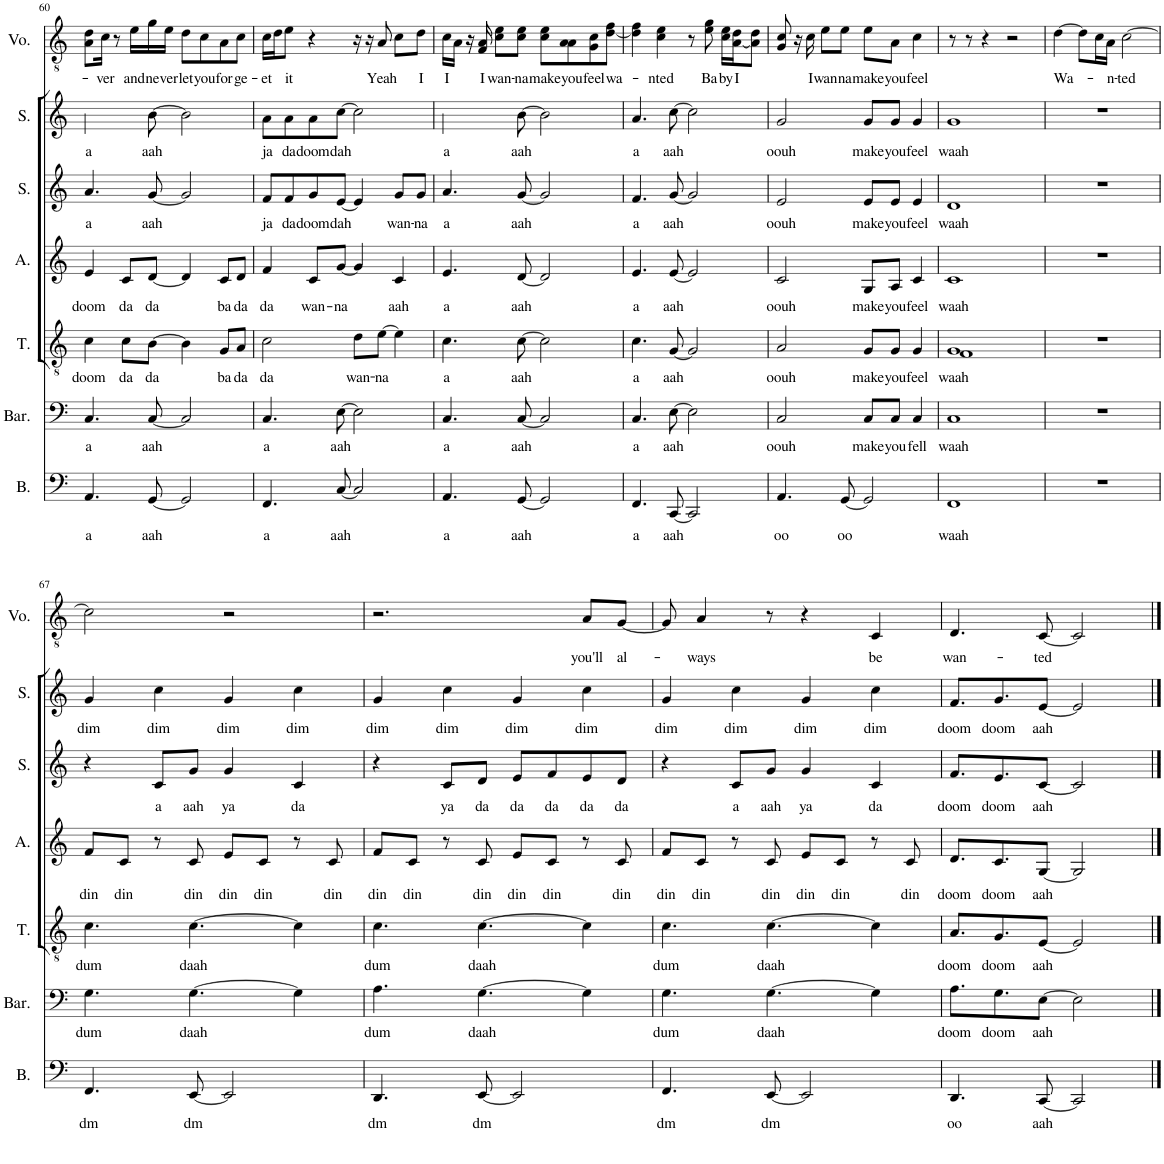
**kern	**text	**kern	**text	**kern	**text	**kern	**text	**kern	**text	**kern	**text	**kern	**text
*part7	*part7	*part6	*part6	*part5	*part5	*part4	*part4	*part3	*part3	*part2	*part2	*part1	*part1
*staff7	*staff7	*staff6	*staff6	*staff5	*staff5	*staff4	*staff4	*staff3	*staff3	*staff2	*staff2	*staff1	*staff1
*I"Bass	*	*I"Baritone	*	*I"Tenor	*	*I"Alto	*	*I"Soprano	*	*I"Soprano	*	*I"Voice	*
*I'B.	*	*I'Bar.	*	*I'T.	*	*I'A.	*	*I'S.	*	*I'S.	*	*I'Vo.	*
!!LO:PB:g=z
*clefF4	*	*clefF4	*	*clefGv2	*	*clefG2	*	*clefG2	*	*clefG2	*	*clefGv2	*
*k[]	*	*k[]	*	*k[]	*	*k[]	*	*k[]	*	*k[]	*	*k[]	*
*M4/4	*	*M4/4	*	*M4/4	*	*M4/4	*	*M4/4	*	*M4/4	*	*M4/4	*
=60	=60	=60	=60	=60	=60	=60	=60	=60	=60	=60	=60	=60	=60
!	!LO:LY:b	!	!LO:LY:b	!	!LO:LY:b	!	!LO:LY:b	!	!LO:LY:b	!	!LO:LY:b	!	!
4.AA/	a	4.C/	a	4c\	doom	4e/	doom	4.a/	a	4.cc\	a	8A\ 8d\L	.
!	!	!	!	!	!	!	!	!	!	!	!	!	!LO:LY:b
.	.	.	.	.	.	.	.	.	.	.	.	16c\Jk	-ver
.	.	.	.	.	.	.	.	.	.	.	.	8r	.
!	!	!	!	!	!LO:LY:b	!	!LO:LY:b	!	!	!	!	!	!
.	.	.	.	8c\L	da	8c/L	da	.	.	.	.	.	.
!	!	!	!	!	!	!	!	!	!	!	!	!	!LO:LY:b
.	.	.	.	.	.	.	.	.	.	.	.	16e\LL	and
!	!LO:LY:b	!	!LO:LY:b	!	!LO:LY:b	!	!LO:LY:b	!	!LO:LY:b	!	!LO:LY:b	!	!LO:LY:b
[8GG/	aah	[8C/	aah	[8B\J	da	[8d/J	da	[8g/	aah	[8b\	aah	16g\	ne
!	!	!	!	!	!	!	!	!	!	!	!	!	!LO:LY:b
.	.	.	.	.	.	.	.	.	.	.	.	16e\JJ	ver
!	!	!	!	!	!	!	!	!	!	!	!	!	!LO:LY:b
2GG/]	.	2C/]	.	4B\]	.	4d/]	.	2g/]	.	2b\]	.	8d\L	let
!	!	!	!	!	!	!	!	!	!	!	!	!	!LO:LY:b
.	.	.	.	.	.	.	.	.	.	.	.	8c\	you
!	!	!	!	!	!LO:LY:b	!	!LO:LY:b	!	!	!	!	!	!LO:LY:b
.	.	.	.	8G/L	ba	8c/L	ba	.	.	.	.	8A\	for
!	!	!	!	!	!LO:LY:b	!	!LO:LY:b	!	!	!	!	!	!LO:LY:b
.	.	.	.	8A/J	da	8d/J	da	.	.	.	.	8c\J	ge-
=61	=61	=61	=61	=61	=61	=61	=61	=61	=61	=61	=61	=61	=61
!	!LO:LY:b	!	!LO:LY:b	!	!LO:LY:b	!	!LO:LY:b	!	!LO:LY:b	!	!LO:LY:b	!	!LO:LY:b
4.FF/	a	4.C/	a	2c\	da	4f/	da	8f/L	ja	8a\L	ja	16c\LL	-et
.	.	.	.	.	.	.	.	.	.	.	.	16d\J	.
!	!	!	!	!	!	!	!	!	!LO:LY:b	!	!LO:LY:b	!	!LO:LY:b
.	.	.	.	.	.	.	.	8f/	da	8a\	da	8e\J	it
!	!	!	!	!	!	!	!LO:LY:b	!	!LO:LY:b	!	!LO:LY:b	!	!
.	.	.	.	.	.	8c/L	wan-	8g/	doom	8a\	doom	4r	.
!	!LO:LY:b	!	!LO:LY:b	!	!	!	!LO:LY:b	!	!LO:LY:b	!	!LO:LY:b	!	!
[8C/	aah	[8E\	aah	.	.	[8g/J	-na	[8e/J	dah	[8cc\J	dah	.	.
!	!	!	!	!	!LO:LY:b	!	!	!	!	!	!	!	!
2C/]	.	2E\]	.	8d\L	wan-	4g/]	.	4e/]	.	2cc\]	.	16r	.
.	.	.	.	.	.	.	.	.	.	.	.	16r	.
!	!	!	!	!	!LO:LY:b	!	!	!	!	!	!	!	!LO:LY:b
.	.	.	.	[8e\J	-na	.	.	.	.	.	.	8A/	Yeah
!	!	!	!	!	!	!	!LO:LY:b	!	!LO:LY:b	!	!	!	!
.	.	.	.	4e\]	.	4c/	aah	8g/L	wan-	.	.	8c\L	.
!	!	!	!	!	!	!	!	!	!LO:LY:b	!	!	!	!LO:LY:b
.	.	.	.	.	.	.	.	8g/J	-na	.	.	8d\J	I
=62	=62	=62	=62	=62	=62	=62	=62	=62	=62	=62	=62	=62	=62
!	!LO:LY:b	!	!LO:LY:b	!	!LO:LY:b	!	!LO:LY:b	!	!LO:LY:b	!	!LO:LY:b	!	!LO:LY:b
4.AA/	a	4.C/	a	4.c\	a	4.e/	a	4.a/	a	4.cc\	a	16c\LL	I
.	.	.	.	.	.	.	.	.	.	.	.	16A\JJ	.
.	.	.	.	.	.	.	.	.	.	.	.	16r	.
!	!	!	!	!	!	!	!	!	!	!	!	!	!LO:LY:b
.	.	.	.	.	.	.	.	.	.	.	.	16F/ 16A/	I
!	!	!	!	!	!	!	!	!	!	!	!	!	!LO:LY:b
.	.	.	.	.	.	.	.	.	.	.	.	8c\ 8e\L	wan-
!	!LO:LY:b	!	!LO:LY:b	!	!LO:LY:b	!	!LO:LY:b	!	!LO:LY:b	!	!LO:LY:b	!	!LO:LY:b
[8GG/	aah	[8C/	aah	[8c\	aah	[8d/	aah	[8g/	aah	[8b\	aah	8c\ 8e\J	-na
!	!	!	!	!	!	!	!	!	!	!	!	!	!LO:LY:b
2GG/]	.	2C/]	.	2c\]	.	2d/]	.	2g/]	.	2b\]	.	8c\ 8e\L	make
!	!	!	!	!	!	!	!	!	!	!	!	!	!LO:LY:b
.	.	.	.	.	.	.	.	.	.	.	.	8A\ 8A\	you
!	!	!	!	!	!	!	!	!	!	!	!	!	!LO:LY:b
.	.	.	.	.	.	.	.	.	.	.	.	8G\ 8c\	feel
!	!	!	!	!	!	!	!	!	!	!	!	!	!LO:LY:b
.	.	.	.	.	.	.	.	.	.	.	.	[8d\ 8f\J	wa-
=63	=63	=63	=63	=63	=63	=63	=63	=63	=63	=63	=63	=63	=63
!	!LO:LY:b	!	!LO:LY:b	!	!LO:LY:b	!	!LO:LY:b	!	!LO:LY:b	!	!LO:LY:b	!	!
4.FF/	a	4.C/	a	4.c\	a	4.e/	a	4.f/	a	4.a/	a	4d\] 4f\	.
!	!	!	!	!	!	!	!	!	!	!	!	!	!LO:LY:b
.	.	.	.	.	.	.	.	.	.	.	.	4c\ 4e\	-nted
!	!LO:LY:b	!	!LO:LY:b	!	!LO:LY:b	!	!LO:LY:b	!	!LO:LY:b	!	!LO:LY:b	!	!
[8CC/	aah	[8E\	aah	[8G/	aah	[8e/	aah	[8g/	aah	[8cc\	aah	.	.
2CC/]	.	2E\]	.	2G/]	.	2e/]	.	2g/]	.	2cc\]	.	8r	.
!	!	!	!	!	!	!	!	!	!	!	!	!	!LO:LY:b
.	.	.	.	.	.	.	.	.	.	.	.	8e\ 8g\	Ba
!	!	!	!	!	!	!	!	!	!	!	!	!	!LO:LY:b
.	.	.	.	.	.	.	.	.	.	.	.	16c\ 16e\LL	by
!	!	!	!	!	!	!	!	!	!	!	!	!	!LO:LY:b
.	.	.	.	.	.	.	.	.	.	.	.	[16A\ 16d\J	I
.	.	.	.	.	.	.	.	.	.	.	.	8A\] 8d\J	.
=64	=64	=64	=64	=64	=64	=64	=64	=64	=64	=64	=64	=64	=64
!	!LO:LY:b	!	!LO:LY:b	!	!LO:LY:b	!	!LO:LY:b	!	!LO:LY:b	!	!LO:LY:b	!	!
4.AA/	oo	2C/	oouh	2A/	oouh	2c/	oouh	2e/	oouh	2g/	oouh	8G/ 8c/	.
.	.	.	.	.	.	.	.	.	.	.	.	16r	.
!	!	!	!	!	!	!	!	!	!	!	!	!	!LO:LY:b
.	.	.	.	.	.	.	.	.	.	.	.	16c\	I
!	!	!	!	!	!	!	!	!	!	!	!	!	!LO:LY:b
.	.	.	.	.	.	.	.	.	.	.	.	8e\L	wan
!	!LO:LY:b	!	!	!	!	!	!	!	!	!	!	!	!LO:LY:b
[8GG/	oo	.	.	.	.	.	.	.	.	.	.	8e\J	na
!	!	!	!LO:LY:b	!	!LO:LY:b	!	!LO:LY:b	!	!LO:LY:b	!	!LO:LY:b	!	!LO:LY:b
2GG/]	.	8C/L	make	8G/L	make	8G/L	make	8e/L	make	8g/L	make	8e\L	make
!	!	!	!LO:LY:b	!	!LO:LY:b	!	!LO:LY:b	!	!LO:LY:b	!	!LO:LY:b	!	!LO:LY:b
.	.	8C/J	you	8G/J	you	8A/J	you	8e/J	you	8g/J	you	8A\J	you
!	!	!	!LO:LY:b	!	!LO:LY:b	!	!LO:LY:b	!	!LO:LY:b	!	!LO:LY:b	!	!LO:LY:b
.	.	4C/	fell	4G/	feel	4c/	feel	4e/	feel	4g/	feel	4c\	feel
=65	=65	=65	=65	=65	=65	=65	=65	=65	=65	=65	=65	=65	=65
!	!LO:LY:b	!	!LO:LY:b	!	!LO:LY:b	!	!LO:LY:b	!	!LO:LY:b	!	!LO:LY:b	!	!
*	*	*	*	*^	*	*	*	*	*	*	*	*	*
1FF	waah	1C	waah	1G	1F	waah	1c	waah	1d	waah	1g	waah	8r	.
.	.	.	.	.	.	.	.	.	.	.	.	.	8r	.
.	.	.	.	.	.	.	.	.	.	.	.	.	4r	.
.	.	.	.	.	.	.	.	.	.	.	.	.	2r	.
*	*	*	*	*v	*v	*	*	*	*	*	*	*	*	*
=66	=66	=66	=66	=66	=66	=66	=66	=66	=66	=66	=66	=66	=66
!	!	!	!	!	!	!	!	!	!	!	!	!	!LO:LY:b
1r	.	1r	.	1r	.	1r	.	1r	.	1r	.	[4d\	Wa-
.	.	.	.	.	.	.	.	.	.	.	.	8d\L]	.
.	.	.	.	.	.	.	.	.	.	.	.	16c\L	.
!	!	!	!	!	!	!	!	!	!	!	!	!	!LO:LY:b
.	.	.	.	.	.	.	.	.	.	.	.	16A\JJ	-n-
!	!	!	!	!	!	!	!	!	!	!	!	!	!LO:LY:b
.	.	.	.	.	.	.	.	.	.	.	.	[2c\	-ted
!!LO:LB:g=z
=67	=67	=67	=67	=67	=67	=67	=67	=67	=67	=67	=67	=67	=67
!	!LO:LY:b	!	!LO:LY:b	!	!LO:LY:b	!	!LO:LY:b	!	!	!	!LO:LY:b	!	!
4.FF/	dm	4.G\	dum	4.c\	dum	8f/L	din	4r	.	4g/	dim	2c\]	.
!	!	!	!	!	!	!	!LO:LY:b	!	!	!	!	!	!
.	.	.	.	.	.	8c/J	din	.	.	.	.	.	.
!	!	!	!	!	!	!	!	!	!LO:LY:b	!	!LO:LY:b	!	!
.	.	.	.	.	.	8r	.	8c/L	a	4cc\	dim	.	.
!	!LO:LY:b	!	!LO:LY:b	!	!LO:LY:b	!	!LO:LY:b	!	!LO:LY:b	!	!	!	!
[8EE/	dm	[4.G\	daah	[4.c\	daah	8c/	din	8g/J	aah	.	.	.	.
!	!	!	!	!	!	!	!LO:LY:b	!	!LO:LY:b	!	!LO:LY:b	!	!
2EE/]	.	.	.	.	.	8e/L	din	4g/	ya	4g/	dim	2r	.
!	!	!	!	!	!	!	!LO:LY:b	!	!	!	!	!	!
.	.	.	.	.	.	8c/J	din	.	.	.	.	.	.
!	!	!	!	!	!	!	!	!	!LO:LY:b	!	!LO:LY:b	!	!
.	.	4G\]	.	4c\]	.	8r	.	4c/	da	4cc\	dim	.	.
!	!	!	!	!	!	!	!LO:LY:b	!	!	!	!	!	!
.	.	.	.	.	.	8c/	din	.	.	.	.	.	.
=68	=68	=68	=68	=68	=68	=68	=68	=68	=68	=68	=68	=68	=68
!	!LO:LY:b	!	!LO:LY:b	!	!LO:LY:b	!	!LO:LY:b	!	!	!	!LO:LY:b	!	!
4.DD/	dm	4.A\	dum	4.c\	dum	8f/L	din	4r	.	4g/	dim	2.r	.
!	!	!	!	!	!	!	!LO:LY:b	!	!	!	!	!	!
.	.	.	.	.	.	8c/J	din	.	.	.	.	.	.
!	!	!	!	!	!	!	!	!	!LO:LY:b	!	!LO:LY:b	!	!
.	.	.	.	.	.	8r	.	8c/L	ya	4cc\	dim	.	.
!	!LO:LY:b	!	!LO:LY:b	!	!LO:LY:b	!	!LO:LY:b	!	!LO:LY:b	!	!	!	!
[8EE/	dm	[4.G\	daah	[4.c\	daah	8c/	din	8d/J	da	.	.	.	.
!	!	!	!	!	!	!	!LO:LY:b	!	!LO:LY:b	!	!LO:LY:b	!	!
2EE/]	.	.	.	.	.	8e/L	din	8e/L	da	4g/	dim	.	.
!	!	!	!	!	!	!	!LO:LY:b	!	!LO:LY:b	!	!	!	!
.	.	.	.	.	.	8c/J	din	8f/	da	.	.	.	.
!	!	!	!	!	!	!	!	!	!LO:LY:b	!	!LO:LY:b	!	!LO:LY:b
.	.	4G\]	.	4c\]	.	8r	.	8e/	da	4cc\	dim	8A/L	you'll
!	!	!	!	!	!	!	!LO:LY:b	!	!LO:LY:b	!	!	!	!LO:LY:b
.	.	.	.	.	.	8c/	din	8d/J	da	.	.	[8G/J	al-
=69	=69	=69	=69	=69	=69	=69	=69	=69	=69	=69	=69	=69	=69
!	!LO:LY:b	!	!LO:LY:b	!	!LO:LY:b	!	!LO:LY:b	!	!	!	!LO:LY:b	!	!
4.FF/	dm	4.G\	dum	4.c\	dum	8f/L	din	4r	.	4g/	dim	8G/]	.
!	!	!	!	!	!	!	!LO:LY:b	!	!	!	!	!	!LO:LY:b
.	.	.	.	.	.	8c/J	din	.	.	.	.	4A/	-ways
!	!	!	!	!	!	!	!	!	!LO:LY:b	!	!LO:LY:b	!	!
.	.	.	.	.	.	8r	.	8c/L	a	4cc\	dim	.	.
!	!LO:LY:b	!	!LO:LY:b	!	!LO:LY:b	!	!LO:LY:b	!	!LO:LY:b	!	!	!	!
[8EE/	dm	[4.G\	daah	[4.c\	daah	8c/	din	8g/J	aah	.	.	8r	.
!	!	!	!	!	!	!	!LO:LY:b	!	!LO:LY:b	!	!LO:LY:b	!	!
2EE/]	.	.	.	.	.	8e/L	din	4g/	ya	4g/	dim	4r	.
!	!	!	!	!	!	!	!LO:LY:b	!	!	!	!	!	!
.	.	.	.	.	.	8c/J	din	.	.	.	.	.	.
!	!	!	!	!	!	!	!	!	!LO:LY:b	!	!LO:LY:b	!	!LO:LY:b
.	.	4G\]	.	4c\]	.	8r	.	4c/	da	4cc\	dim	4C/	be
!	!	!	!	!	!	!	!LO:LY:b	!	!	!	!	!	!
.	.	.	.	.	.	8c/	din	.	.	.	.	.	.
=70	=70	=70	=70	=70	=70	=70	=70	=70	=70	=70	=70	=70	=70
!	!LO:LY:b	!	!LO:LY:b	!	!LO:LY:b	!	!LO:LY:b	!	!LO:LY:b	!	!LO:LY:b	!	!LO:LY:b
4.DD/	oo	8.A\L	doom	8.A/L	doom	8.d/L	doom	8.f/L	doom	8.f/L	doom	4.D/	wan-
!	!	!	!LO:LY:b	!	!LO:LY:b	!	!LO:LY:b	!	!LO:LY:b	!	!LO:LY:b	!	!
.	.	8.G\	doom	8.G/	doom	8.c/	doom	8.e/	doom	8.g/	doom	.	.
!	!LO:LY:b	!	!LO:LY:b	!	!LO:LY:b	!	!LO:LY:b	!	!LO:LY:b	!	!LO:LY:b	!	!LO:LY:b
[8CC/	aah	[8E\J	aah	[8E/J	aah	[8G/J	aah	[8c/J	aah	[8e/J	aah	[8C/	-ted
2CC/]	.	2E\]	.	2E/]	.	2G/]	.	2c/]	.	2e/]	.	2C/]	.
==	==	==	==	==	==	==	==	==	==	==	==	==	==
*-	*-	*-	*-	*-	*-	*-	*-	*-	*-	*-	*-	*-	*-
